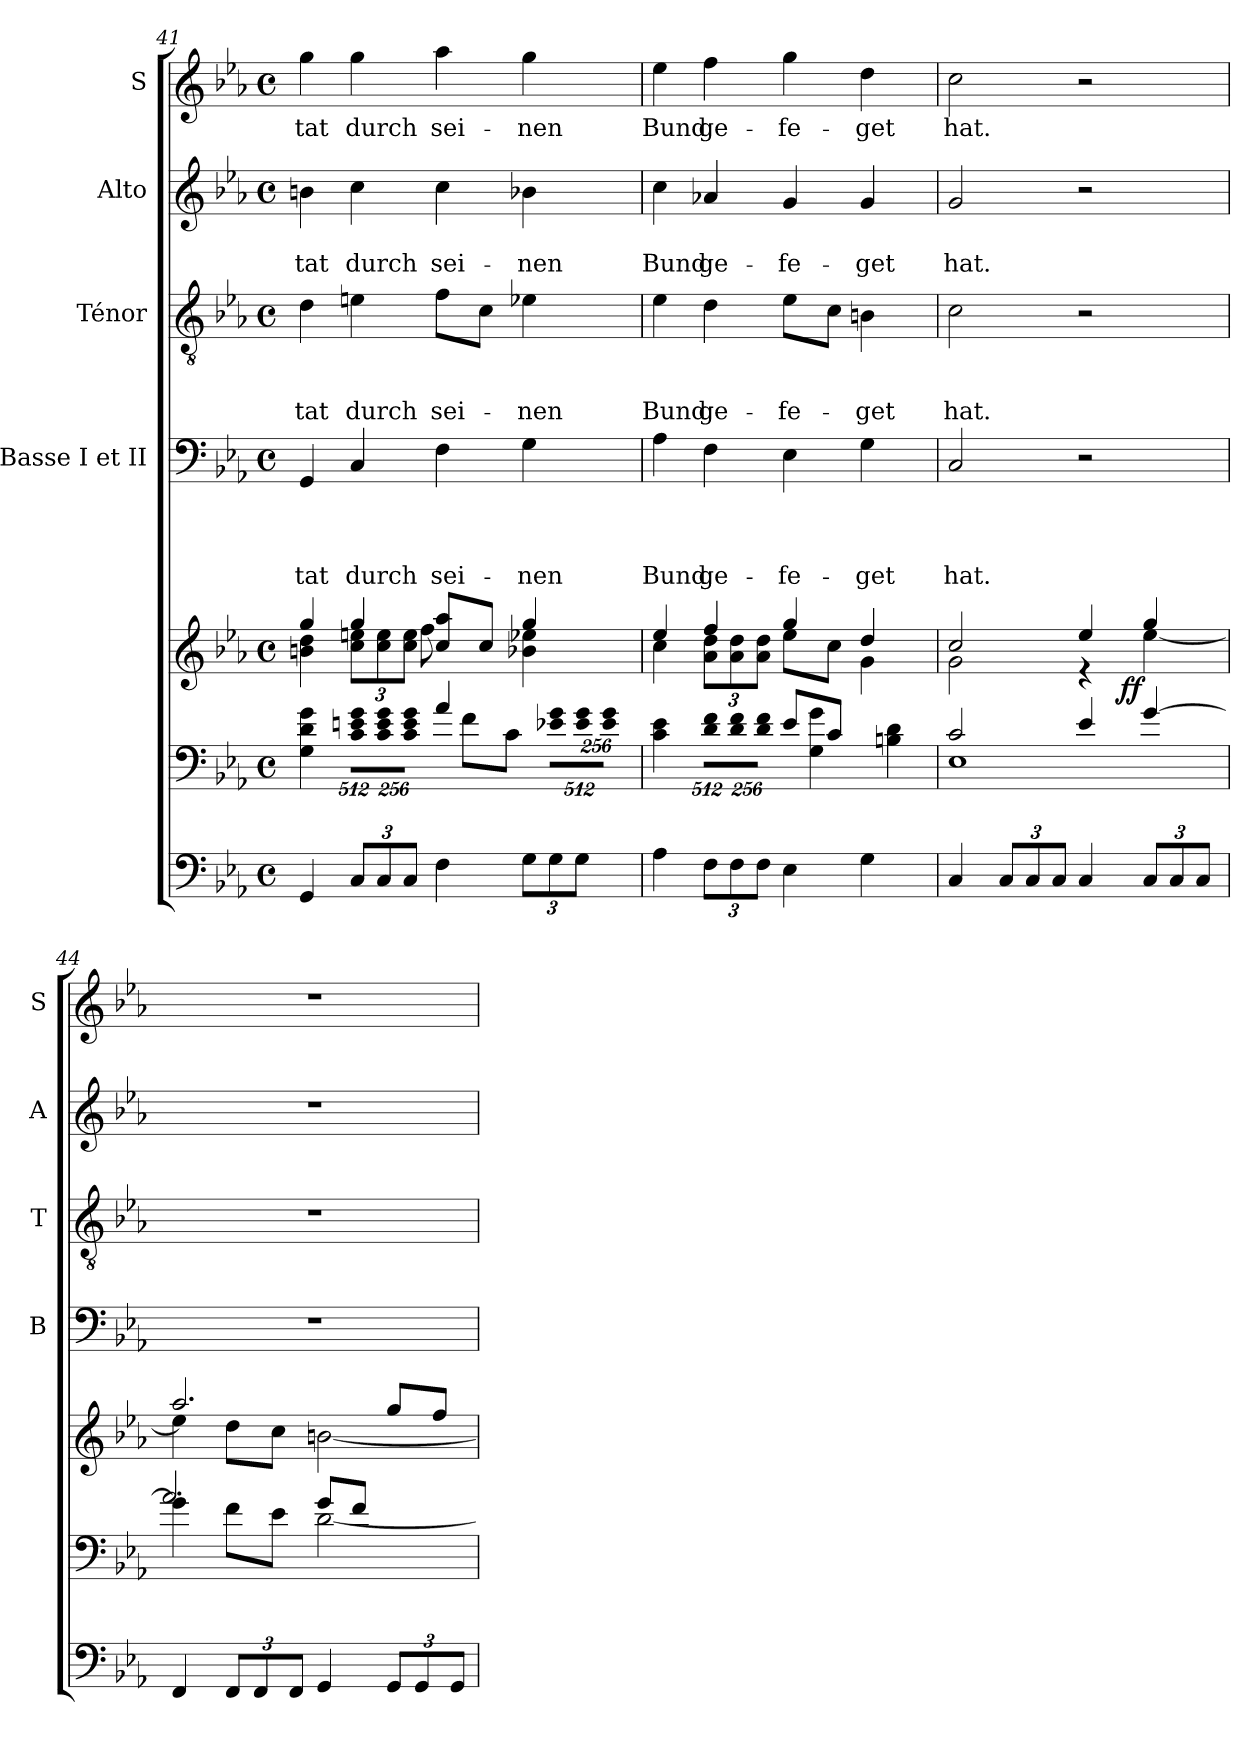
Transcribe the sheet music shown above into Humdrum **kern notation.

**kern	**kern	**kern	**dynam	**kern	**text	**text	**text	**text	**kern	**text	**text	**text	**kern	**text	**text	**kern	**text
*part7	*part6	*part5	*part5	*part4	*part4	*part4	*part4	*part4	*part3	*part3	*part3	*part3	*part2	*part2	*part2	*part1	*part1
*staff7	*staff6	*staff5	*staff5	*staff4	*staff4	*staff4	*staff4	*staff4	*staff3	*staff3	*staff3	*staff3	*staff2	*staff2	*staff2	*staff1	*staff1
*	*	*	*	*I"Basse I et II	*	*	*	*	*I"Ténor	*	*	*	*I"Alto	*	*	*I"S	*
*	*	*	*	*I'B	*	*	*	*	*I'T	*	*	*	*I'A	*	*	*I'S	*
*clefF4	*clefF4	*clefG2	*	*clefF4	*	*	*	*	*clefGv2	*	*	*	*clefG2	*	*	*clefG2	*
*k[b-e-a-]	*k[b-e-a-]	*k[b-e-a-]	*	*k[b-e-a-]	*	*	*	*	*k[b-e-a-]	*	*	*	*k[b-e-a-]	*	*	*k[b-e-a-]	*
*E-:	*E-:	*E-:	*	*E-:	*	*	*	*	*E-:	*	*	*	*E-:	*	*	*E-:	*
*M4/4	*M4/4	*M4/4	*	*M4/4	*	*	*	*	*M4/4	*	*	*	*M4/4	*	*	*M4/4	*
*met(c)	*met(c)	*met(c)	*	*met(c)	*	*	*	*	*met(c)	*	*	*	*met(c)	*	*	*met(c)	*
=41	=41	=41	=41	=41	=41	=41	=41	=41	=41	=41	=41	=41	=41	=41	=41	=41	=41
*	*^	*^	*	*	*	*	*	*	*	*	*	*	*	*	*	*	*
*	*	*	*	*^	*	*	*	*	*	*	*	*	*	*	*	*	*	*	*
!	!	!	!	!	!	!	!	!	!	!	!LO:LY:b	!	!	!	!LO:LY:b	!	!	!LO:LY:b	!	!LO:LY:b
4GG/	4G\ 4d\ 4g\	2ryy	4bn\ 4dd\	2ryy	4gg/	.	4GG/	.	.	.	-tat	4d\	.	.	-tat	4bn\	.	-tat	4gg\	-tat
*Xbrackettup	*Xbrackettup	*	*	*	*	*	*	*	*	*	*	*	*	*	*	*	*	*	*	*
!	!LO:N:vis=8	!	!	!	!	!	!	!	!	!	!	!	!	!	!	!	!	!	!	!
*	*	*	*Xbrackettup	*	*	*	*	*	*	*	*	*	*	*	*	*	*	*	*	*
!	!	!	!	!	!	!	!	!	!	!	!LO:LY:b	!	!	!	!LO:LY:b	!	!	!LO:LY:b	!	!LO:LY:b
12C/L	4096%341c\ 4096%341en\ 4096%341g\L	.	12cc\ 12een\L	.	4gg/	.	4C/	.	.	.	durch	4en\	.	.	durch	4cc\	.	durch	4gg\	durch
!	!LO:N:vis=8	!	!	!	!	!	!	!	!	!	!	!	!	!	!	!	!	!	!	!
.	2048%171c\ 2048%171e\ 2048%171g\	.	.	.	.	.	.	.	.	.	.	.	.	.	.	.	.	.	.	.
12C/	.	.	12cc\ 12ee\	.	.	.	.	.	.	.	.	.	.	.	.	.	.	.	.	.
12C/J	.	.	12cc\ 12ee\J	.	.	.	.	.	.	.	.	.	.	.	.	.	.	.	.	.
!	!LO:N:vis=8	!	!	!	!	!	!	!	!	!	!	!	!	!	!	!	!	!	!	!
.	4096%341c\ 4096%341e\ 4096%341g\J	.	.	.	.	.	.	.	.	.	.	.	.	.	.	.	.	.	.	.
!	!	!	!	!	!	!	!	!	!	!	!LO:LY:b	!	!	!	!LO:LY:b	!	!	!LO:LY:b	!	!LO:LY:b
4F\	8f\L	4a-/	8cc/ 8aa-/L	8ff\	4ryy	.	4F\	.	.	.	sei-	8f\L	.	.	sei-	4cc\	.	sei-	4aa-\	sei-
.	8c\J	.	8cc/J	4.ryy	.	.	.	.	.	.	.	8c\J	.	.	.	.	.	.	.	.
!	!LO:N:vis=8	!	!	!	!	!	!	!	!	!	!LO:LY:b	!	!	!	!LO:LY:b	!	!	!LO:LY:b	!	!LO:LY:b
12G\L	4096%341e-X\ 4096%341g\L	4ryy	4b-X\ 4ee-X\	.	4gg/	.	4G\	.	.	.	-nen	4e-X\	.	.	-nen	4b-X\	.	-nen	4gg\	-nen
!	!LO:N:vis=8	!	!	!	!	!	!	!	!	!	!	!	!	!	!	!	!	!	!	!
.	2048%171e-\ 2048%171g\	.	.	.	.	.	.	.	.	.	.	.	.	.	.	.	.	.	.	.
12G\	.	.	.	.	.	.	.	.	.	.	.	.	.	.	.	.	.	.	.	.
12G\J	.	.	.	.	.	.	.	.	.	.	.	.	.	.	.	.	.	.	.	.
!	!LO:N:vis=8	!	!	!	!	!	!	!	!	!	!	!	!	!	!	!	!	!	!	!
.	4096%341e-\ 4096%341g\J	.	.	.	.	.	.	.	.	.	.	.	.	.	.	.	.	.	.	.
*	*	*	*	*v	*v	*	*	*	*	*	*	*	*	*	*	*	*	*	*	*
=42	=42	=42	=42	=42	=42	=42	=42	=42	=42	=42	=42	=42	=42	=42	=42	=42	=42	=42	=42
!	!	!	!	!	!	!	!	!	!	!LO:LY:b	!	!	!	!LO:LY:b	!	!	!LO:LY:b	!	!LO:LY:b
4A-\	4c\ 4e-\	2ryy	4ee-/	4cc\	.	4A-\	.	.	.	Bund	4e-\	.	.	Bund	4cc\	.	Bund	4ee-\	Bund
!	!LO:N:vis=8	!	!	!	!	!	!	!	!	!LO:LY:b	!	!	!	!LO:LY:b	!	!	!LO:LY:b	!	!LO:LY:b
12F\L	4096%341d\ 4096%341f\L	.	4ff/	12a-\ 12dd\L	.	4F\	.	.	.	ge-	4d\	.	.	ge-	4a-X/	.	ge-	4ff\	ge-
!	!LO:N:vis=8	!	!	!	!	!	!	!	!	!	!	!	!	!	!	!	!	!	!
.	2048%171d\ 2048%171f\	.	.	.	.	.	.	.	.	.	.	.	.	.	.	.	.	.	.
12F\	.	.	.	12a-\ 12dd\	.	.	.	.	.	.	.	.	.	.	.	.	.	.	.
12F\J	.	.	.	12a-\ 12dd\J	.	.	.	.	.	.	.	.	.	.	.	.	.	.	.
!	!LO:N:vis=8	!	!	!	!	!	!	!	!	!	!	!	!	!	!	!	!	!	!
.	4096%341d\ 4096%341f\J	.	.	.	.	.	.	.	.	.	.	.	.	.	.	.	.	.	.
!	!	!	!	!	!	!	!	!	!	!LO:LY:b	!	!	!	!LO:LY:b	!	!	!LO:LY:b	!	!LO:LY:b
4E-\	4G\ 4g\	8e-/L	4gg/	8ee-\L	.	4E-\	.	.	.	-fe-	8e-\L	.	.	-fe-	4g/	.	-fe-	4gg\	-fe-
.	.	8c/J	.	8cc\J	.	.	.	.	.	.	8c\J	.	.	.	.	.	.	.	.
!	!	!	!	!	!	!	!	!	!	!LO:LY:b	!	!	!	!LO:LY:b	!	!	!LO:LY:b	!	!LO:LY:b
4G\	4Bn\ 4d\	4ryy	4dd/	4g\	.	4G\	.	.	.	-get	4Bn\	.	.	-get	4g/	.	-get	4dd\	-get
=43	=43	=43	=43	=43	=43	=43	=43	=43	=43	=43	=43	=43	=43	=43	=43	=43	=43	=43	=43
!	!	!	!	!	!	!	!	!	!	!LO:LY:b	!	!	!	!LO:LY:b	!	!	!LO:LY:b	!	!LO:LY:b
*	*	*	*	*^	*	*	*	*	*	*	*	*	*	*	*	*	*	*	*
4C/	2c/	1E-	2cc/	2g\	2ryy	.	2C/	.	.	.	hat.	2c\	.	.	hat.	2g/	.	hat.	2cc\	hat.
12C/L	.	.	.	.	.	.	.	.	.	.	.	.	.	.	.	.	.	.	.	.
12C/	.	.	.	.	.	.	.	.	.	.	.	.	.	.	.	.	.	.	.	.
12C/J	.	.	.	.	.	.	.	.	.	.	.	.	.	.	.	.	.	.	.	.
4C/	4e-/	.	4ee-/	4rd	8.ryy	.	2r	.	.	.	.	2r	.	.	.	2r	.	.	2r	.
!	!	!	!	!	!	!LO:DY:b	!	!	!	!	!	!	!	!	!	!	!	!	!	!
.	.	.	.	.	4ryy	ff	.	.	.	.	.	.	.	.	.	.	.	.	.	.
12C/L	[<4g/	.	4gg/	[<4ee-\	.	.	.	.	.	.	.	.	.	.	.	.	.	.	.	.
12C/	.	.	.	.	.	.	.	.	.	.	.	.	.	.	.	.	.	.	.	.
12C/J	.	.	.	.	.	.	.	.	.	.	.	.	.	.	.	.	.	.	.	.
.	.	.	.	.	16ryy	.	.	.	.	.	.	.	.	.	.	.	.	.	.	.
*	*	*	*	*v	*v	*	*	*	*	*	*	*	*	*	*	*	*	*	*	*
!!LO:LB:g=z
=44	=44	=44	=44	=44	=44	=44	=44	=44	=44	=44	=44	=44	=44	=44	=44	=44	=44	=44	=44
4FF/	4g'<\]	2a-/	2.aa-/	4ee-\]	.	1r	.	.	.	.	1r	.	.	.	1r	.	.	1r	.
12FF/L	8f\L	.	.	8dd\L	.	.	.	.	.	.	.	.	.	.	.	.	.	.	.
12FF/	.	.	.	.	.	.	.	.	.	.	.	.	.	.	.	.	.	.	.
.	8e-\J	.	.	8cc\J	.	.	.	.	.	.	.	.	.	.	.	.	.	.	.
12FF/J	.	.	.	.	.	.	.	.	.	.	.	.	.	.	.	.	.	.	.
4GG/	8g/L	[<2d\	.	[<2bn\	.	.	.	.	.	.	.	.	.	.	.	.	.	.	.
.	8f/J	.	.	.	.	.	.	.	.	.	.	.	.	.	.	.	.	.	.
12GG/L	4ryy	.	8gg/L	.	.	.	.	.	.	.	.	.	.	.	.	.	.	.	.
12GG/	.	.	.	.	.	.	.	.	.	.	.	.	.	.	.	.	.	.	.
.	.	.	8ff/J	.	.	.	.	.	.	.	.	.	.	.	.	.	.	.	.
12GG/J	.	.	.	.	.	.	.	.	.	.	.	.	.	.	.	.	.	.	.
*	*v	*v	*	*	*	*	*	*	*	*	*	*	*	*	*	*	*	*	*
*	*	*v	*v	*	*	*	*	*	*	*	*	*	*	*	*	*	*	*
=	=	=	=	=	=	=	=	=	=	=	=	=	=	=	=	=	=
*-	*-	*-	*-	*-	*-	*-	*-	*-	*-	*-	*-	*-	*-	*-	*-	*-	*-
